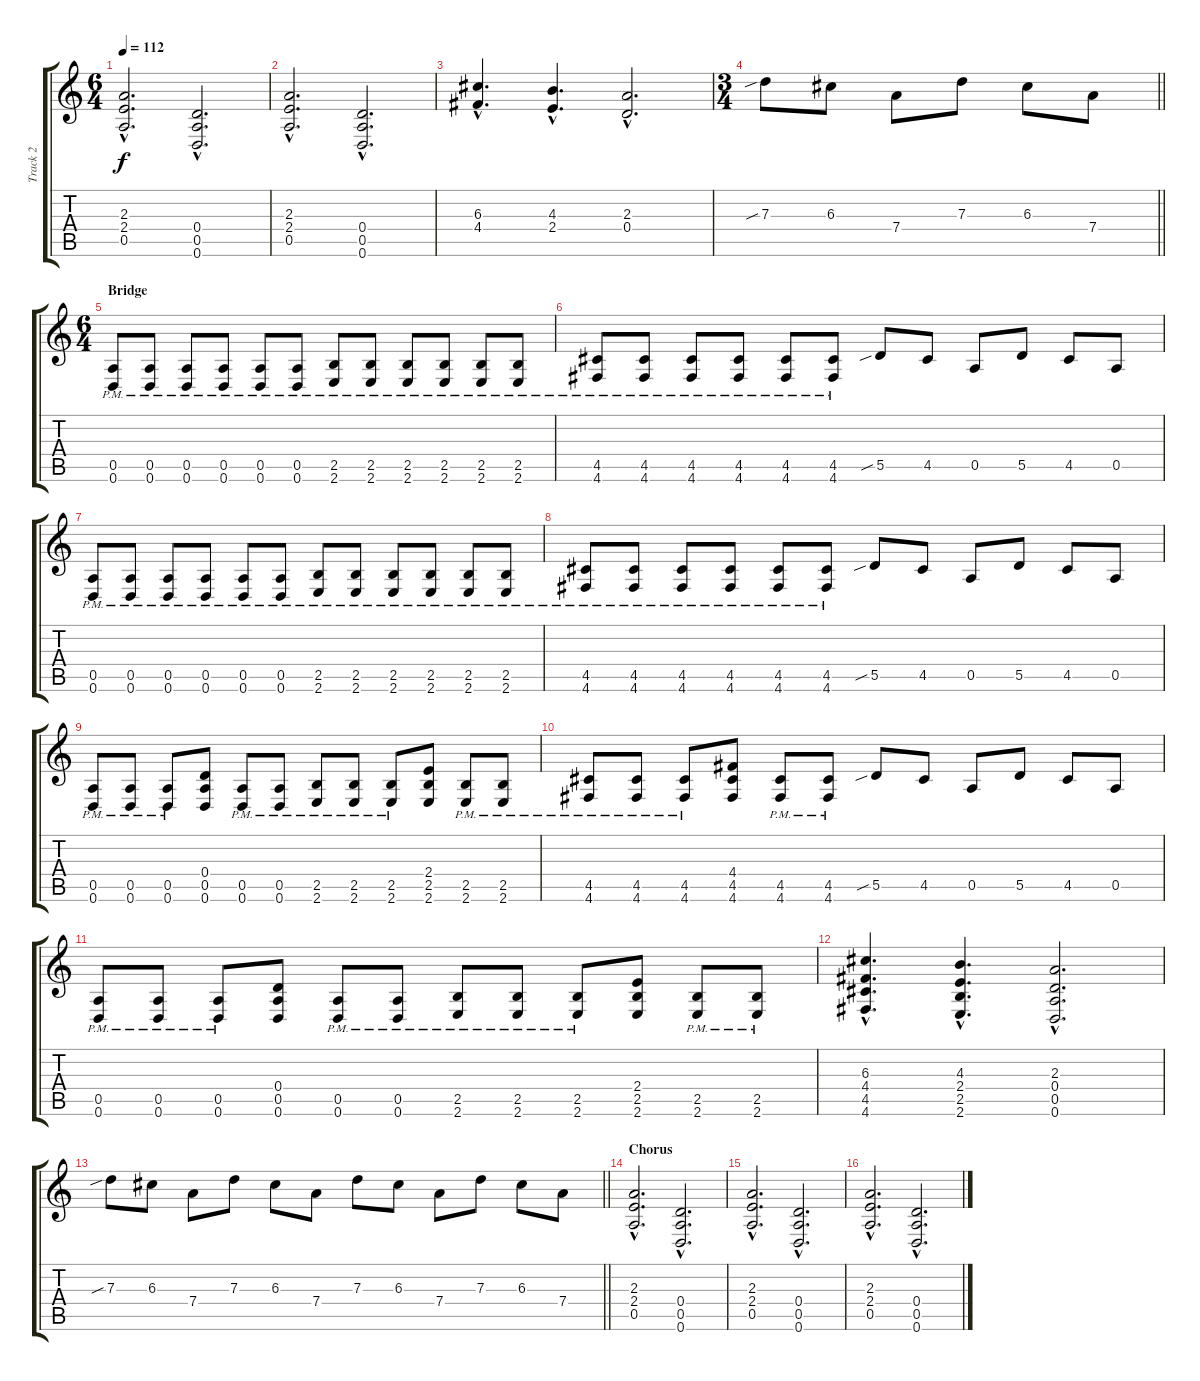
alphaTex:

\track ("Track 2" "Track 2") {instrument distortionguitar}
\staff {score tabs}
\tuning (E4 B3 G3 D3 A2 D2) {hide}
\ts (6 4)
\tempo 112
\clef g2
\ks c
(2.3{hac} 2.4{hac} 0.5{hac}).2{d dy f} (0.4{hac} 0.5{hac} 0.6{hac}).2{d} |
(2.3{hac} 2.4{hac} 0.5{hac}).2{d} (0.4{hac} 0.5{hac} 0.6{hac}).2{d} |
(6.3{hac} 4.4{hac}).4{d} (4.3{hac} 2.4{hac}).4{d} (2.3{hac} 0.4{hac}).2{d} |
\ts (3 4)
\barLineRight lightlight
7.3{sib}.8 6.3.8 7.4.8 7.3.8 6.3.8 7.4.8 |
\ts (6 4)
\section ("" "Bridge")
(0.5{pm} 0.6{pm}).8 (0.5{pm} 0.6{pm}).8 (0.5{pm} 0.6{pm}).8 (0.5{pm} 0.6{pm}).8 (0.5{pm} 0.6{pm}).8 (0.5{pm} 0.6{pm}).8 (2.5{pm} 2.6{pm}).8 (2.5{pm} 2.6{pm}).8 (2.5{pm} 2.6{pm}).8 (2.5{pm} 2.6{pm}).8 (2.5{pm} 2.6{pm}).8 (2.5{pm} 2.6{pm}).8 |
(4.5{pm} 4.6{pm}).8 (4.5{pm} 4.6{pm}).8 (4.5{pm} 4.6{pm}).8 (4.5{pm} 4.6{pm}).8 (4.5{pm} 4.6{pm}).8 (4.5{pm} 4.6{pm}).8 5.5{sib}.8 4.5.8 0.5.8 5.5.8 4.5.8 0.5.8 |
(0.5{pm} 0.6{pm}).8 (0.5{pm} 0.6{pm}).8 (0.5{pm} 0.6{pm}).8 (0.5{pm} 0.6{pm}).8 (0.5{pm} 0.6{pm}).8 (0.5{pm} 0.6{pm}).8 (2.5{pm} 2.6{pm}).8 (2.5{pm} 2.6{pm}).8 (2.5{pm} 2.6{pm}).8 (2.5{pm} 2.6{pm}).8 (2.5{pm} 2.6{pm}).8 (2.5{pm} 2.6{pm}).8 |
(4.5{pm} 4.6{pm}).8 (4.5{pm} 4.6{pm}).8 (4.5{pm} 4.6{pm}).8 (4.5{pm} 4.6{pm}).8 (4.5{pm} 4.6{pm}).8 (4.5{pm} 4.6{pm}).8 5.5{sib}.8 4.5.8 0.5.8 5.5.8 4.5.8 0.5.8 |
(0.5{pm} 0.6{pm}).8 (0.5{pm} 0.6{pm}).8 (0.5{pm} 0.6{pm}).8 (0.4 0.5 0.6).8 (0.5{pm} 0.6{pm}).8 (0.5{pm} 0.6{pm}).8 (2.5{pm} 2.6{pm}).8 (2.5{pm} 2.6{pm}).8 (2.5{pm} 2.6{pm}).8 (2.4 2.5 2.6).8 (2.5{pm} 2.6{pm}).8 (2.5{pm} 2.6{pm}).8 |
(4.5{pm} 4.6{pm}).8 (4.5{pm} 4.6{pm}).8 (4.5{pm} 4.6{pm}).8 (4.4 4.5 4.6).8 (4.5{pm} 4.6{pm}).8 (4.5{pm} 4.6{pm}).8 5.5{sib}.8 4.5.8 0.5.8 5.5.8 4.5.8 0.5.8 |
(0.5{pm} 0.6{pm}).8 (0.5{pm} 0.6{pm}).8 (0.5{pm} 0.6{pm}).8 (0.4 0.5 0.6).8 (0.5{pm} 0.6{pm}).8 (0.5{pm} 0.6{pm}).8 (2.5{pm} 2.6{pm}).8 (2.5{pm} 2.6{pm}).8 (2.5{pm} 2.6{pm}).8 (2.4 2.5 2.6).8 (2.5{pm} 2.6{pm}).8 (2.5{pm} 2.6{pm}).8 |
(6.3{hac} 4.4{hac} 4.5{hac} 4.6{hac}).4{d} (4.3{hac} 2.4{hac} 2.5{hac} 2.6{hac}).4{d} (2.3{hac} 0.4{hac} 0.5{hac} 0.6{hac}).2{d} |
\barLineRight lightlight
7.3{sib}.8 6.3.8 7.4.8 7.3.8 6.3.8 7.4.8 7.3.8 6.3.8 7.4.8 7.3.8 6.3.8 7.4.8 |
\section ("" "Chorus")
(2.3{hac} 2.4{hac} 0.5{hac}).2{d} (0.4{hac} 0.5{hac} 0.6{hac}).2{d} |
(2.3{hac} 2.4{hac} 0.5{hac}).2{d} (0.4{hac} 0.5{hac} 0.6{hac}).2{d} |
(2.3{hac} 2.4{hac} 0.5{hac}).2{d} (0.4{hac} 0.5{hac} 0.6{hac}).2{d}
